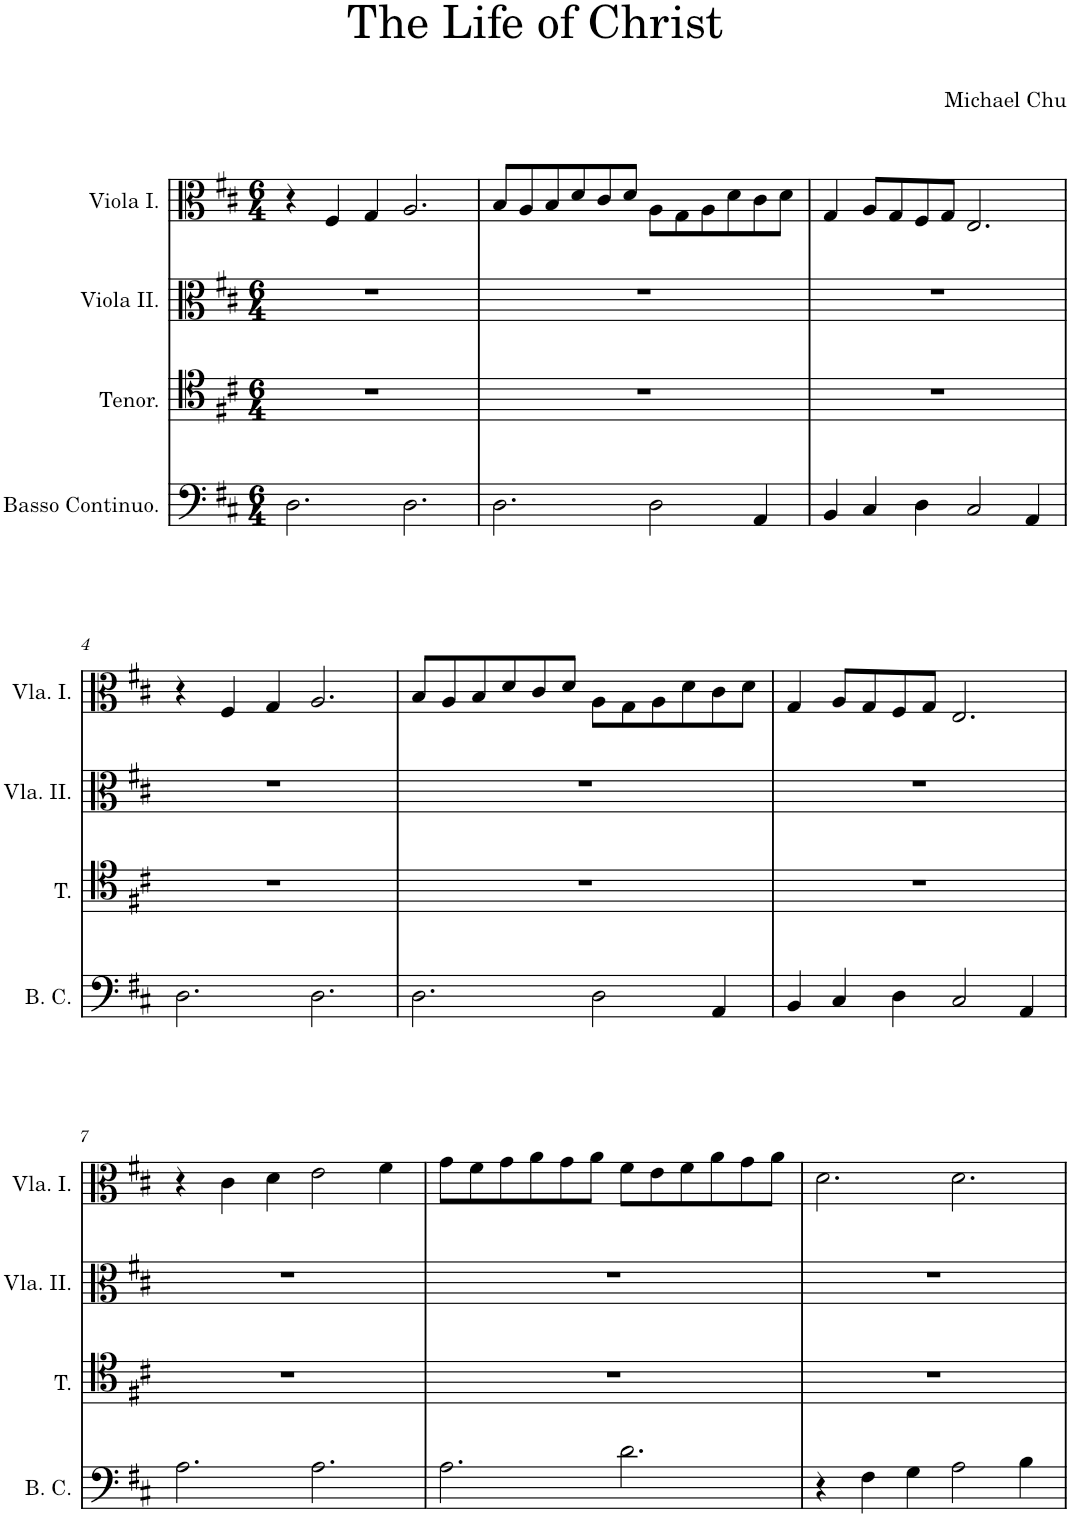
**kern	**kern	**kern	**kern
*part4	*part3	*part2	*part1
*staff4	*staff3	*staff2	*staff1
*I"Basso Continuo.	*I"Tenor.	*I"Viola II.	*I"Viola I.
*I'B. C.	*I'T.	*I'Vla. II.	*I'Vla. I.
*clefF4	*clefC4	*clefC3	*clefC3
*k[f#c#]	*k[f#c#]	*k[f#c#]	*k[f#c#]
*M6/4	*M6/4	*M6/4	*M6/4
=1	=1	=1	=1
2.D\	1.r	1.r	4r
.	.	.	4F#/
.	.	.	4G/
2.D\	.	.	2.A/
=2	=2	=2	=2
2.D\	1.r	1.r	8B/L
.	.	.	8A/
.	.	.	8B/
.	.	.	8d/
.	.	.	8c#/
.	.	.	8d/J
2D\	.	.	8A\L
.	.	.	8G\
.	.	.	8A\
.	.	.	8d\
4AA/	.	.	8c#\
.	.	.	8d\J
=3	=3	=3	=3
4BB/	1.r	1.r	4G/
4C#/	.	.	8A/L
.	.	.	8G/
4D\	.	.	8F#/
.	.	.	8G/J
2C#/	.	.	2.E/
4AA/	.	.	.
!!LO:LB:g=z
=4	=4	=4	=4
2.D\	1.r	1.r	4r
.	.	.	4F#/
.	.	.	4G/
2.D\	.	.	2.A/
=5	=5	=5	=5
2.D\	1.r	1.r	8B/L
.	.	.	8A/
.	.	.	8B/
.	.	.	8d/
.	.	.	8c#/
.	.	.	8d/J
2D\	.	.	8A\L
.	.	.	8G\
.	.	.	8A\
.	.	.	8d\
4AA/	.	.	8c#\
.	.	.	8d\J
=6	=6	=6	=6
4BB/	1.r	1.r	4G/
4C#/	.	.	8A/L
.	.	.	8G/
4D\	.	.	8F#/
.	.	.	8G/J
2C#/	.	.	2.E/
4AA/	.	.	.
!!LO:LB:g=z
=7	=7	=7	=7
2.A\	1.r	1.r	4r
.	.	.	4c#\
.	.	.	4d\
2.A\	.	.	2e\
.	.	.	4f#\
=8	=8	=8	=8
2.A\	1.r	1.r	8g\L
.	.	.	8f#\
.	.	.	8g\
.	.	.	8a\
.	.	.	8g\
.	.	.	8a\J
2.d\	.	.	8f#\L
.	.	.	8e\
.	.	.	8f#\
.	.	.	8a\
.	.	.	8g\
.	.	.	8a\J
=9	=9	=9	=9
4r	1.r	1.r	2.d\
4F#\	.	.	.
4G\	.	.	.
2A\	.	.	2.d\
4B\	.	.	.
=	=	=	=
*-	*-	*-	*-
